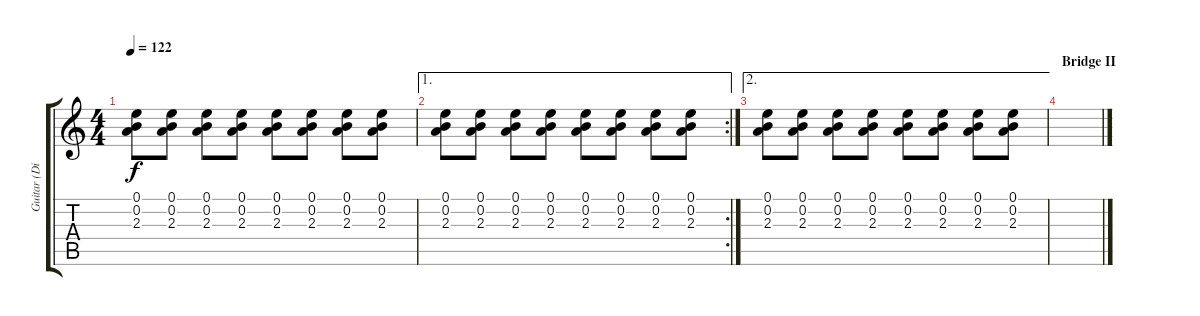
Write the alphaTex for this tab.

\track ("Guitar (Die)" "Guitar (Di") {instrument electricguitarclean}
\staff {score tabs}
\tuning (E4 B3 G3 D3 A2 E2) {hide}
\ts (4 4)
\tempo 122
\clef g2
\ks c
(0.1 0.2 2.3).8{dy f} (0.1 0.2 2.3).8 (0.1 0.2 2.3).8 (0.1 0.2 2.3).8 (0.1 0.2 2.3).8 (0.1 0.2 2.3).8 (0.1 0.2 2.3).8 (0.1 0.2 2.3).8 |
\ae 1
\rc 2
(0.1 0.2 2.3).8 (0.1 0.2 2.3).8 (0.1 0.2 2.3).8 (0.1 0.2 2.3).8 (0.1 0.2 2.3).8 (0.1 0.2 2.3).8 (0.1 0.2 2.3).8 (0.1 0.2 2.3).8 |
\ae 2
(0.1 0.2 2.3).8 (0.1 0.2 2.3).8 (0.1 0.2 2.3).8 (0.1 0.2 2.3).8 (0.1 0.2 2.3).8 (0.1 0.2 2.3).8 (0.1 0.2 2.3).8 (0.1 0.2 2.3).8 |
\section ("" "Bridge II")
